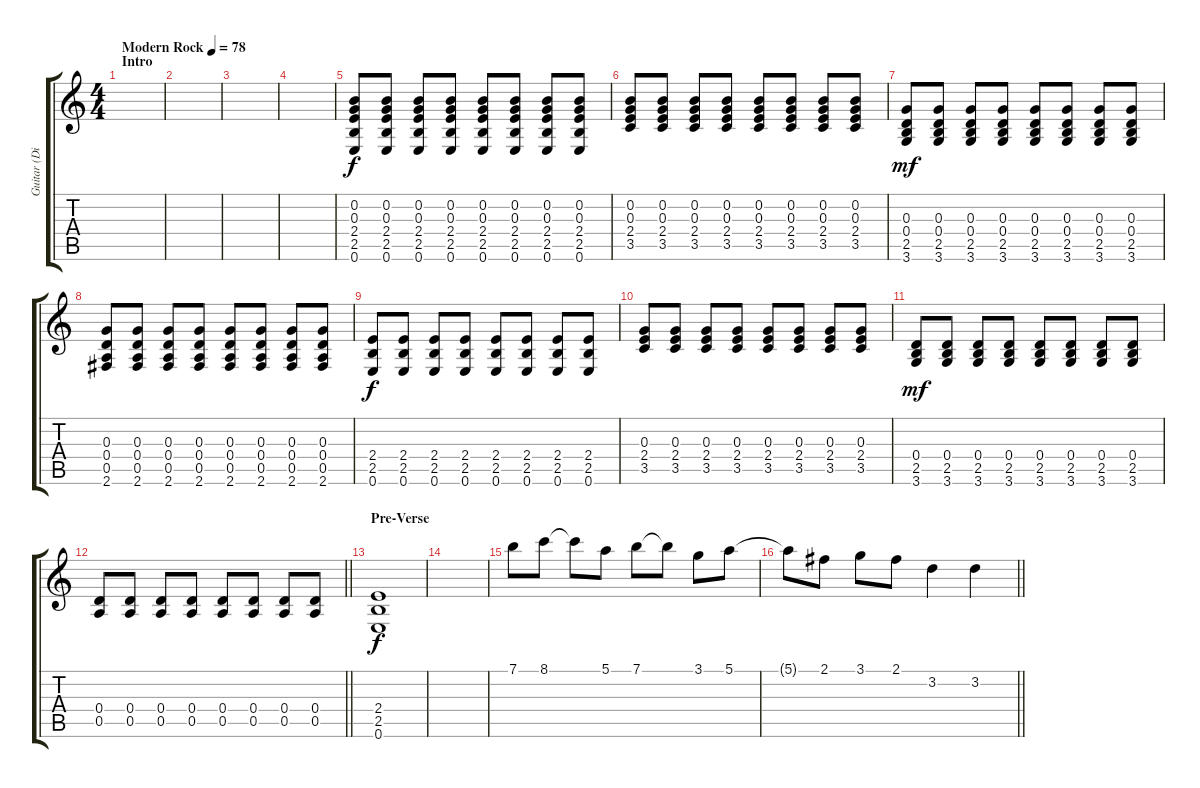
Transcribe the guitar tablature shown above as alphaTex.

\track ("Guitar (Dist.)" "Guitar (Di") {instrument distortionguitar}
\staff {score tabs}
\tuning (E4 B3 G3 D3 A2 E2) {hide}
\ts (4 4)
\section ("" "Intro")
\tempo (78 "Modern Rock")
\clef g2
\ks c
|
|
|
|
(0.2 0.3 2.4 2.5 0.6).8 (0.2 0.3 2.4 2.5 0.6).8 (0.2 0.3 2.4 2.5 0.6).8 (0.2 0.3 2.4 2.5 0.6).8 (0.2 0.3 2.4 2.5 0.6).8 (0.2 0.3 2.4 2.5 0.6).8 (0.2 0.3 2.4 2.5 0.6).8 (0.2 0.3 2.4 2.5 0.6).8 |
(0.2 0.3 2.4 3.5).8 (0.2 0.3 2.4 3.5).8 (0.2 0.3 2.4 3.5).8 (0.2 0.3 2.4 3.5).8 (0.2 0.3 2.4 3.5).8 (0.2 0.3 2.4 3.5).8 (0.2 0.3 2.4 3.5).8 (0.2 0.3 2.4 3.5).8 |
(0.3 0.4 2.5 3.6).8{dy mf} (0.3 0.4 2.5 3.6).8 (0.3 0.4 2.5 3.6).8 (0.3 0.4 2.5 3.6).8 (0.3 0.4 2.5 3.6).8 (0.3 0.4 2.5 3.6).8 (0.3 0.4 2.5 3.6).8 (0.3 0.4 2.5 3.6).8 |
(0.3 0.4 0.5 2.6).8 (0.3 0.4 0.5 2.6).8 (0.3 0.4 0.5 2.6).8 (0.3 0.4 0.5 2.6).8 (0.3 0.4 0.5 2.6).8 (0.3 0.4 0.5 2.6).8 (0.3 0.4 0.5 2.6).8 (0.3 0.4 0.5 2.6).8 |
(2.4 2.5 0.6).8{dy f} (2.4 2.5 0.6).8 (2.4 2.5 0.6).8 (2.4 2.5 0.6).8 (2.4 2.5 0.6).8 (2.4 2.5 0.6).8 (2.4 2.5 0.6).8 (2.4 2.5 0.6).8 |
(0.3 2.4 3.5).8 (0.3 2.4 3.5).8 (0.3 2.4 3.5).8 (0.3 2.4 3.5).8 (0.3 2.4 3.5).8 (0.3 2.4 3.5).8 (0.3 2.4 3.5).8 (0.3 2.4 3.5).8 |
(0.4 2.5 3.6).8{dy mf} (0.4 2.5 3.6).8 (0.4 2.5 3.6).8 (0.4 2.5 3.6).8 (0.4 2.5 3.6).8 (0.4 2.5 3.6).8 (0.4 2.5 3.6).8 (0.4 2.5 3.6).8 |
\barLineRight lightlight
(0.4 0.5).8 (0.4 0.5).8 (0.4 0.5).8 (0.4 0.5).8 (0.4 0.5).8 (0.4 0.5).8 (0.4 0.5).8 (0.4 0.5).8 |
\section ("" "Pre-Verse")
(2.4 2.5 0.6).1{dy f} |
|
7.1.8 8.1.8 8.1{t}.8 5.1.8 7.1.8 7.1{t}.8 3.1.8 5.1.8 |
\barLineRight lightlight
5.1{t}.8 2.1.8 3.1.8 2.1.8 3.2.4 3.2.4
